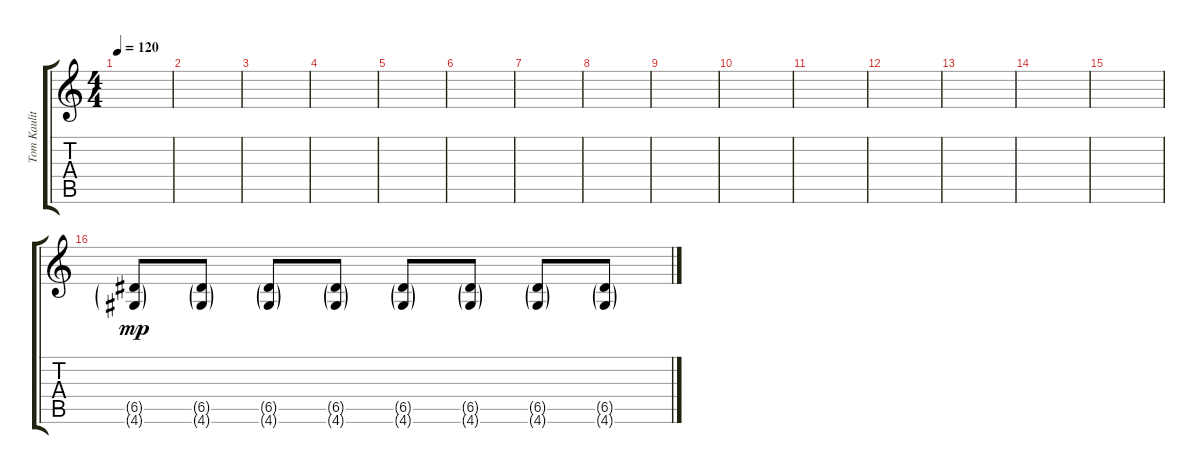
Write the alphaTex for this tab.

\track ("Tom Kaulitz" "Tom Kaulit") {instrument electricguitarmuted}
\staff {score tabs}
\tuning (E4 B3 G3 D3 A2 E2) {hide}
\ts (4 4)
\tempo 120
\clef g2
\ks c
|
|
|
|
|
|
|
|
|
|
|
|
|
|
|
(6.5{g} 4.6{g}).8{dy mp} (6.5{g} 4.6{g}).8 (6.5{g} 4.6{g}).8 (6.5{g} 4.6{g}).8 (6.5{g} 4.6{g}).8 (6.5{g} 4.6{g}).8 (6.5{g} 4.6{g}).8 (6.5{g} 4.6{g}).8
